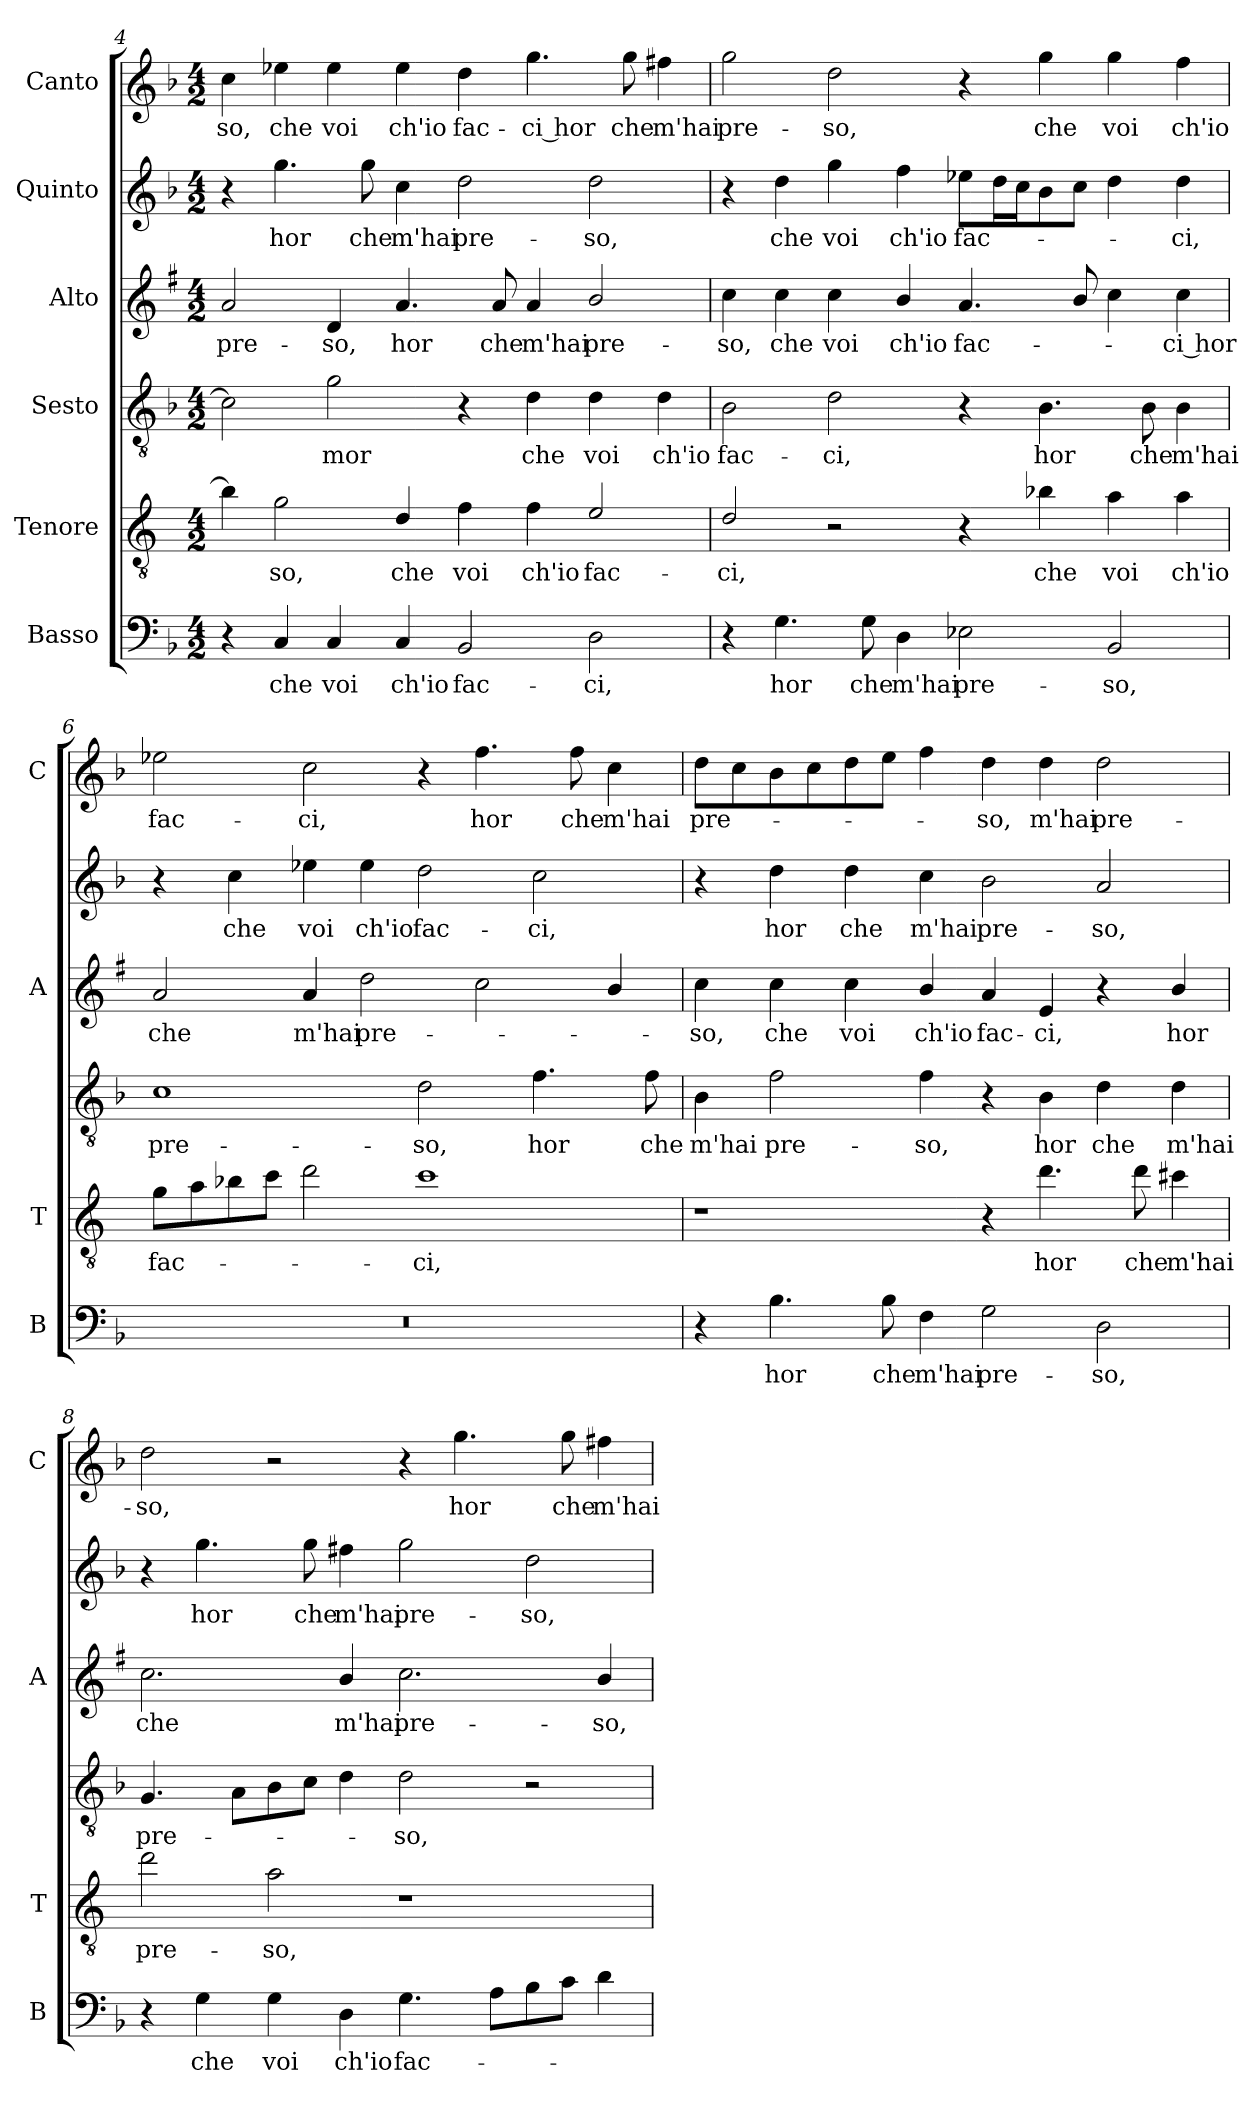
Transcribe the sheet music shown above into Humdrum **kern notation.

**kern	**text	**kern	**text	**kern	**text	**kern	**text	**kern	**text	**kern	**text
*part6	*part6	*part5	*part5	*part4	*part4	*part3	*part3	*part2	*part2	*part1	*part1
*staff6	*staff6	*staff5	*staff5	*staff4	*staff4	*staff3	*staff3	*staff2	*staff2	*staff1	*staff1
*I"Basso	*	*I"Tenore	*	*I"Sesto	*	*I"Alto	*	*I"Quinto	*	*I"Canto	*
*I'B	*	*I'T	*	*	*	*I'A	*	*	*	*I'C	*
!!LO:LB:g=z
*clefF4	*	*clefGv2	*	*clefGv2	*	*clefG2	*	*clefG2	*	*clefG2	*
*	*	*ITrd4c7	*	*	*	*ITrd1c2	*	*	*	*	*
*k[b-]	*	*k[b-]	*	*k[b-]	*	*k[b-]	*	*k[b-]	*	*k[b-]	*
*F:	*	*F:	*	*F:	*	*F:	*	*F:	*	*F:	*
*M4/2	*	*M4/2	*	*M4/2	*	*M4/2	*	*M4/2	*	*M4/2	*
=4	=4	=4	=4	=4	=4	=4	=4	=4	=4	=4	=4
!	!	!	!	!	!	!	!LO:LY:b	!	!	!	!LO:LY:b
4r	.	4e-\]	.	2c\]	.	2g/	pre-	4r	.	4cc\	-so,
!	!LO:LY:b	!	!LO:LY:b	!	!	!	!	!	!LO:LY:b	!	!LO:LY:b
4C/	che	2c\	-so,	.	.	.	.	4.gg\	hor	4ee-X\	che
!	!LO:LY:b	!	!	!	!LO:LY:b	!	!LO:LY:b	!	!	!	!LO:LY:b
4C/	voi	.	.	2g\	-mor	4c/	-so,	.	.	4ee-\	voi
!	!	!	!	!	!	!	!	!	!LO:LY:b	!	!
.	.	.	.	.	.	.	.	8gg\	che	.	.
!	!LO:LY:b	!	!LO:LY:b	!	!	!	!LO:LY:b	!	!LO:LY:b	!	!LO:LY:b
4C/	ch'io	4G/	che	.	.	4.g/	hor	4cc\	m'hai	4ee-\	ch'io
!	!LO:LY:b	!	!LO:LY:b	!	!	!	!	!	!LO:LY:b	!	!LO:LY:b
2BB-/	fac-	4B-\	voi	4r	.	.	.	2dd\	pre-	4dd\	fac-
!	!	!	!	!	!	!	!LO:LY:b	!	!	!	!
.	.	.	.	.	.	8g/	che	.	.	.	.
!	!	!	!LO:LY:b	!	!LO:LY:b	!	!LO:LY:b	!	!	!	!LO:LY:b
.	.	4B-\	ch'io	4d\	che	4g/	m'hai	.	.	4.gg\	-ci hor
!	!LO:LY:b	!	!LO:LY:b	!	!LO:LY:b	!	!LO:LY:b	!	!LO:LY:b	!	!
2D\	-ci,	2A/	fac-	4d\	voi	2a/	pre-	2dd\	-so,	.	.
!	!	!	!	!	!	!	!	!	!	!	!LO:LY:b
.	.	.	.	.	.	.	.	.	.	8gg\	che
!	!	!	!	!	!LO:LY:b	!	!	!	!	!	!LO:LY:b
.	.	.	.	4d\	ch'io	.	.	.	.	4ff#X\	m'hai
=5	=5	=5	=5	=5	=5	=5	=5	=5	=5	=5	=5
!	!	!	!LO:LY:b	!	!LO:LY:b	!	!LO:LY:b	!	!	!	!LO:LY:b
4r	.	2G/	-ci,	2B-\	fac-	4b-\	-so,	4r	.	2gg\	pre-
!	!LO:LY:b	!	!	!	!	!	!LO:LY:b	!	!LO:LY:b	!	!
4.G\	hor	.	.	.	.	4b-\	che	4dd\	che	.	.
!	!	!	!	!	!LO:LY:b	!	!LO:LY:b	!	!LO:LY:b	!	!LO:LY:b
.	.	2r	.	2d\	-ci,	4b-\	voi	4gg\	voi	2dd\	-so,
!	!LO:LY:b	!	!	!	!	!	!	!	!	!	!
8G\	che	.	.	.	.	.	.	.	.	.	.
!	!LO:LY:b	!	!	!	!	!	!LO:LY:b	!	!LO:LY:b	!	!
4D\	m'hai	.	.	.	.	4a/	ch'io	4ff\	ch'io	.	.
!	!LO:LY:b	!	!	!	!	!	!LO:LY:b	!	!LO:LY:b	!	!
2E-X\	pre-	4r	.	4r	.	4.g/	fac-	8ee-X\L	fac-	4r	.
.	.	.	.	.	.	.	.	16dd\L	.	.	.
.	.	.	.	.	.	.	.	16cc\J	.	.	.
!	!	!	!LO:LY:b	!	!LO:LY:b	!	!	!	!	!	!LO:LY:b
.	.	4e-X\	che	4.B-\	hor	.	.	8b-\	.	4gg\	che
.	.	.	.	.	.	8a/	.	8cc\J	.	.	.
!	!LO:LY:b	!	!LO:LY:b	!	!	!	!	!	!	!	!LO:LY:b
2BB-/	-so,	4d\	voi	.	.	4b-\	.	4dd\	.	4gg\	voi
!	!	!	!	!	!LO:LY:b	!	!	!	!	!	!
.	.	.	.	8B-\	che	.	.	.	.	.	.
!	!	!	!LO:LY:b	!	!LO:LY:b	!	!LO:LY:b	!	!LO:LY:b	!	!LO:LY:b
.	.	4d\	ch'io	4B-\	m'hai	4b-\	-ci hor	4dd\	-ci,	4ff\	ch'io
=6	=6	=6	=6	=6	=6	=6	=6	=6	=6	=6	=6
!	!	!	!LO:LY:b	!	!LO:LY:b	!	!LO:LY:b	!	!	!	!LO:LY:b
0r	.	8c\L	fac-	1c	pre-	2g/	che	4r	.	2ee-X\	fac-
.	.	8d\	.	.	.	.	.	.	.	.	.
!	!	!	!	!	!	!	!	!	!LO:LY:b	!	!
.	.	8e-X\	.	.	.	.	.	4cc\	che	.	.
.	.	8f\J	.	.	.	.	.	.	.	.	.
!	!	!	!	!	!	!	!LO:LY:b	!	!LO:LY:b	!	!LO:LY:b
.	.	2g\	.	.	.	4g/	m'hai	4ee-X\	voi	2cc\	-ci,
!	!	!	!	!	!	!	!LO:LY:b	!	!LO:LY:b	!	!
.	.	.	.	.	.	2cc\	pre-	4ee-\	ch'io	.	.
!	!	!	!LO:LY:b	!	!LO:LY:b	!	!	!	!LO:LY:b	!	!
.	.	1f	-ci,	2d\	-so,	.	.	2dd\	fac-	4r	.
!	!	!	!	!	!	!	!	!	!	!	!LO:LY:b
.	.	.	.	.	.	2b-\	.	.	.	4.ff\	hor
!	!	!	!	!	!LO:LY:b	!	!	!	!LO:LY:b	!	!
.	.	.	.	4.f\	hor	.	.	2cc\	-ci,	.	.
!	!	!	!	!	!	!	!	!	!	!	!LO:LY:b
.	.	.	.	.	.	.	.	.	.	8ff\	che
!	!	!	!	!	!	!	!	!	!	!	!LO:LY:b
.	.	.	.	.	.	4a/	.	.	.	4cc\	m'hai
!	!	!	!	!	!LO:LY:b	!	!	!	!	!	!
.	.	.	.	8f\	che	.	.	.	.	.	.
!!LO:LB:g=z
=7	=7	=7	=7	=7	=7	=7	=7	=7	=7	=7	=7
!	!	!	!	!	!LO:LY:b	!	!LO:LY:b	!	!	!	!LO:LY:b
4r	.	1r	.	4B-\	m'hai	4b-\	-so,	4r	.	8dd\L	pre-
.	.	.	.	.	.	.	.	.	.	8cc\	.
!	!LO:LY:b	!	!	!	!LO:LY:b	!	!LO:LY:b	!	!LO:LY:b	!	!
4.B-\	hor	.	.	2f\	pre-	4b-\	che	4dd\	hor	8b-\	.
.	.	.	.	.	.	.	.	.	.	8cc\	.
!	!	!	!	!	!	!	!LO:LY:b	!	!LO:LY:b	!	!
.	.	.	.	.	.	4b-\	voi	4dd\	che	8dd\	.
!	!LO:LY:b	!	!	!	!	!	!	!	!	!	!
8B-\	che	.	.	.	.	.	.	.	.	8ee\J	.
!	!LO:LY:b	!	!	!	!LO:LY:b	!	!LO:LY:b	!	!LO:LY:b	!	!
4F\	m'hai	.	.	4f\	-so,	4a/	ch'io	4cc\	m'hai	4ff\	.
!	!LO:LY:b	!	!	!	!	!	!LO:LY:b	!	!LO:LY:b	!	!LO:LY:b
2G\	pre-	4r	.	4r	.	4g/	fac-	2b-\	pre-	4dd\	-so,
!	!	!	!LO:LY:b	!	!LO:LY:b	!	!LO:LY:b	!	!	!	!LO:LY:b
.	.	4.g\	hor	4B-\	hor	4d/	-ci,	.	.	4dd\	m'hai
!	!LO:LY:b	!	!	!	!LO:LY:b	!	!	!	!LO:LY:b	!	!LO:LY:b
2D\	-so,	.	.	4d\	che	4r	.	2a/	-so,	2dd\	pre-
!	!	!	!LO:LY:b	!	!	!	!	!	!	!	!
.	.	8g\	che	.	.	.	.	.	.	.	.
!	!	!	!LO:LY:b	!	!LO:LY:b	!	!LO:LY:b	!	!	!	!
.	.	4f#X\	m'hai	4d\	m'hai	4a/	hor	.	.	.	.
=8	=8	=8	=8	=8	=8	=8	=8	=8	=8	=8	=8
!	!	!	!LO:LY:b	!	!LO:LY:b	!	!LO:LY:b	!	!	!	!LO:LY:b
4r	.	2g\	pre-	4.G/	pre-	2.b-\	che	4r	.	2dd\	-so,
!	!LO:LY:b	!	!	!	!	!	!	!	!LO:LY:b	!	!
4G\	che	.	.	.	.	.	.	4.gg\	hor	.	.
.	.	.	.	8A\L	.	.	.	.	.	.	.
!	!LO:LY:b	!	!LO:LY:b	!	!	!	!	!	!	!	!
4G\	voi	2d\	-so,	8B-\	.	.	.	.	.	2r	.
!	!	!	!	!	!	!	!	!	!LO:LY:b	!	!
.	.	.	.	8c\J	.	.	.	8gg\	che	.	.
!	!LO:LY:b	!	!	!	!	!	!LO:LY:b	!	!LO:LY:b	!	!
4D\	ch'io	.	.	4d\	.	4a/	m'hai	4ff#X\	m'hai	.	.
!	!LO:LY:b	!	!	!	!LO:LY:b	!	!LO:LY:b	!	!LO:LY:b	!	!
4.G\	fac-	1r	.	2d\	-so,	2.b-\	pre-	2gg\	pre-	4r	.
!	!	!	!	!	!	!	!	!	!	!	!LO:LY:b
.	.	.	.	.	.	.	.	.	.	4.gg\	hor
8A\L	.	.	.	.	.	.	.	.	.	.	.
!	!	!	!	!	!	!	!	!	!LO:LY:b	!	!
8B-\	.	.	.	2r	.	.	.	2dd\	-so,	.	.
!	!	!	!	!	!	!	!	!	!	!	!LO:LY:b
8c\J	.	.	.	.	.	.	.	.	.	8gg\	che
!	!	!	!	!	!	!	!LO:LY:b	!	!	!	!LO:LY:b
4d\	.	.	.	.	.	4a/	-so,	.	.	4ff#X\	m'hai
=	=	=	=	=	=	=	=	=	=	=	=
*-	*-	*-	*-	*-	*-	*-	*-	*-	*-	*-	*-
